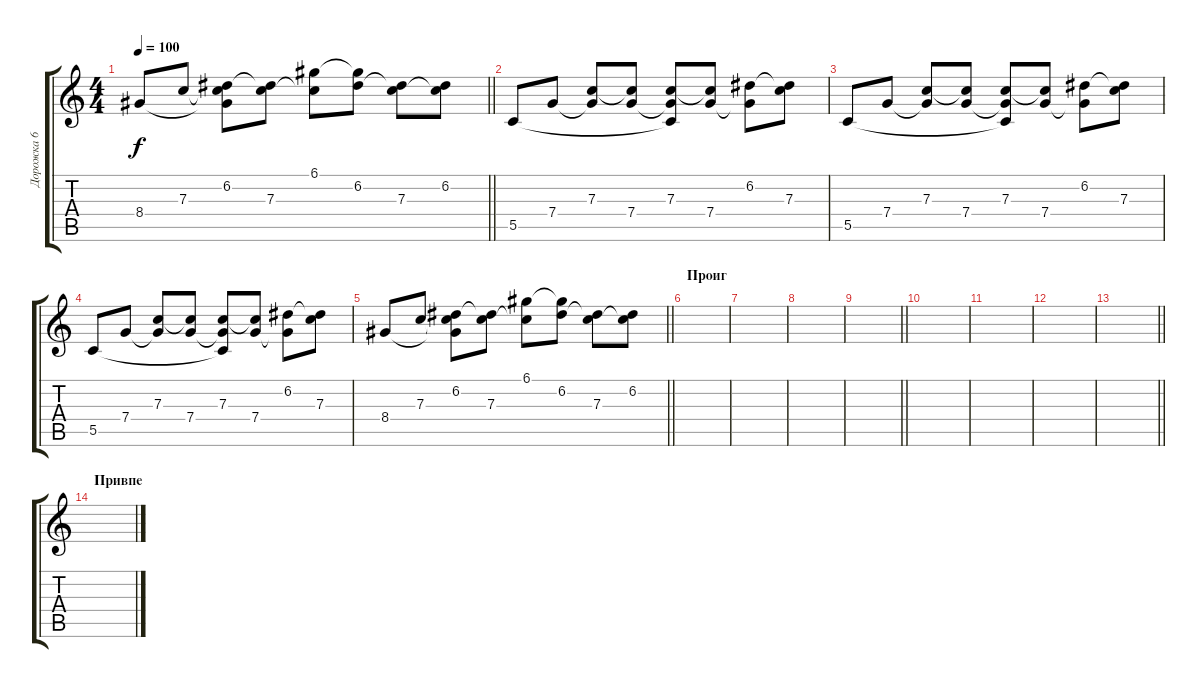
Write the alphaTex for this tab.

\track ("Дорожка 6" "Дорожка 6") {instrument acousticguitarsteel}
\staff {score tabs}
\tuning (D4 A3 F3 C3 G2 C2) {hide}
\ts (4 4)
\tempo 100
\clef g2
\barLineRight lightlight
\ks c
8.4.8{dy f} 7.3.8 (6.2 7.3{t} 8.4{t}).8 (6.2{t} 7.3).8 (6.1 7.3{t}).8 (6.1{t} 6.2).8 (6.2{t} 7.3).8 (6.2 7.3{t}).8 |
5.5.8 7.4.8 (7.3 7.4{t}).8 (7.3{t} 7.4).8 (7.3 7.4{t} 5.5{t}).8 (7.3{t} 7.4).8 (6.2 7.4{t}).8 (6.2{t} 7.3).8 |
5.5.8 7.4.8 (7.3 7.4{t}).8 (7.3{t} 7.4).8 (7.3 7.4{t} 5.5{t}).8 (7.3{t} 7.4).8 (6.2 7.4{t}).8 (6.2{t} 7.3).8 |
5.5.8 7.4.8 (7.3 7.4{t}).8 (7.3{t} 7.4).8 (7.3 7.4{t} 5.5{t}).8 (7.3{t} 7.4).8 (6.2 7.4{t}).8 (6.2{t} 7.3).8 |
\barLineRight lightlight
8.4.8 7.3.8 (6.2 7.3{t} 8.4{t}).8 (6.2{t} 7.3).8 (6.1 7.3{t}).8 (6.1{t} 6.2).8 (6.2{t} 7.3).8 (6.2 7.3{t}).8 |
\section ("" "Проиг")
|
|
|
\barLineRight lightlight
|
|
|
|
\barLineRight lightlight
|
\section ("" "Привпе")
